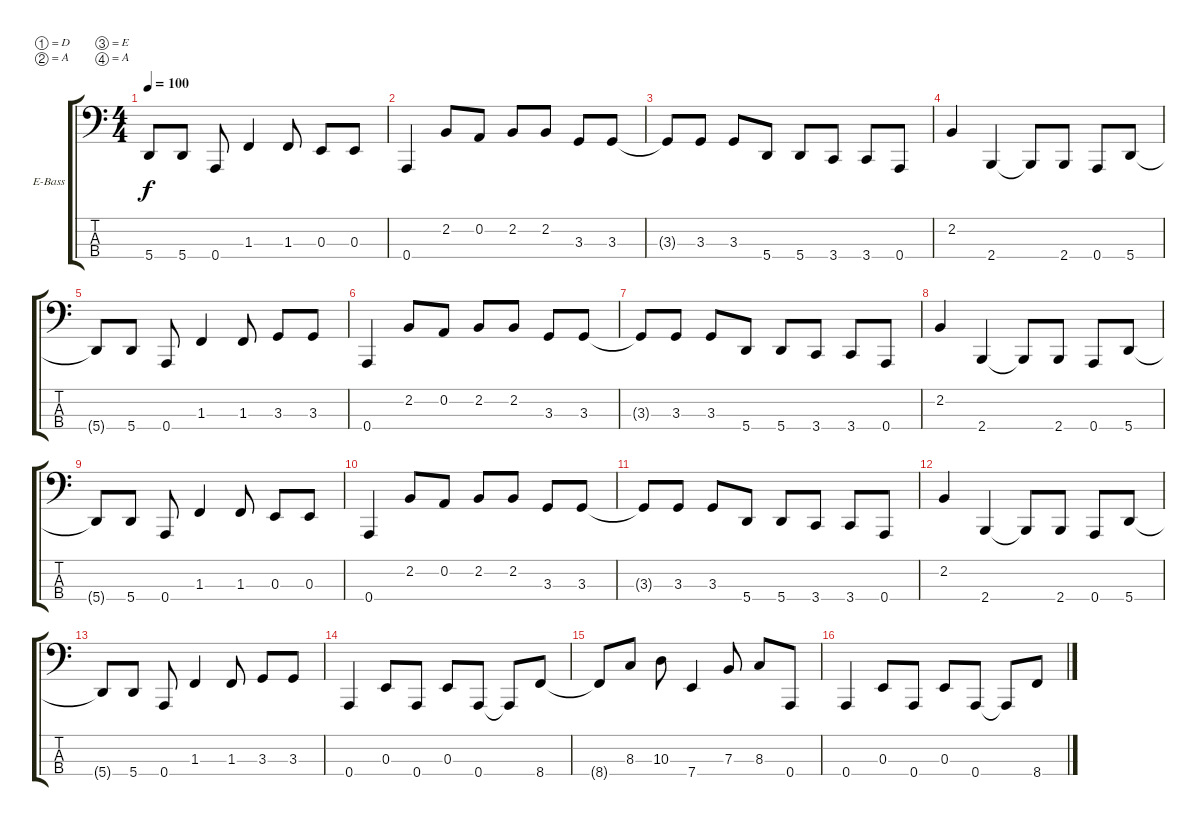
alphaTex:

\bracketExtendMode groupsimilarinstruments
\firstSystemTrackNameOrientation horizontal
\otherSystemsTrackNameOrientation horizontal
\track ("Paul Gray" "E-Bass") {instrument electricbasspick}
\staff {score tabs}
\tuning (D2 A1 E1 A0)
\ts (4 4)
\tempo 100
\clef f4
\ks c
5.4{t}.8{dy f} 5.4.8 0.4.8 1.3.4 1.3.8 0.3.8 0.3.8 |
0.4.4 2.2.8 0.2.8 2.2.8 2.2.8 3.3.8 3.3.8 |
3.3{t}.8 3.3.8 3.3.8 5.4.8 5.4.8 3.4.8 3.4.8 0.4.8 |
2.2.4 2.4.4 2.4{t}.8 2.4.8 0.4.8 5.4.8 |
5.4{t}.8 5.4.8 0.4.8 1.3.4 1.3.8 3.3.8 3.3.8 |
0.4.4 2.2.8 0.2.8 2.2.8 2.2.8 3.3.8 3.3.8 |
3.3{t}.8 3.3.8 3.3.8 5.4.8 5.4.8 3.4.8 3.4.8 0.4.8 |
2.2.4 2.4.4 2.4{t}.8 2.4.8 0.4.8 5.4.8 |
5.4{t}.8 5.4.8 0.4.8 1.3.4 1.3.8 0.3.8 0.3.8 |
0.4.4 2.2.8 0.2.8 2.2.8 2.2.8 3.3.8 3.3.8 |
3.3{t}.8 3.3.8 3.3.8 5.4.8 5.4.8 3.4.8 3.4.8 0.4.8 |
2.2.4 2.4.4 2.4{t}.8 2.4.8 0.4.8 5.4.8 |
5.4{t}.8 5.4.8 0.4.8 1.3.4 1.3.8 3.3.8 3.3.8 |
0.4.4 0.3.8 0.4.8 0.3.8 0.4.8 0.4{t}.8 8.4.8 |
8.4{t}.8 8.3.8 10.3.8 7.4.4 7.3.8 8.3.8 0.4.8 |
0.4.4 0.3.8 0.4.8 0.3.8 0.4.8 0.4{t}.8 8.4.8
